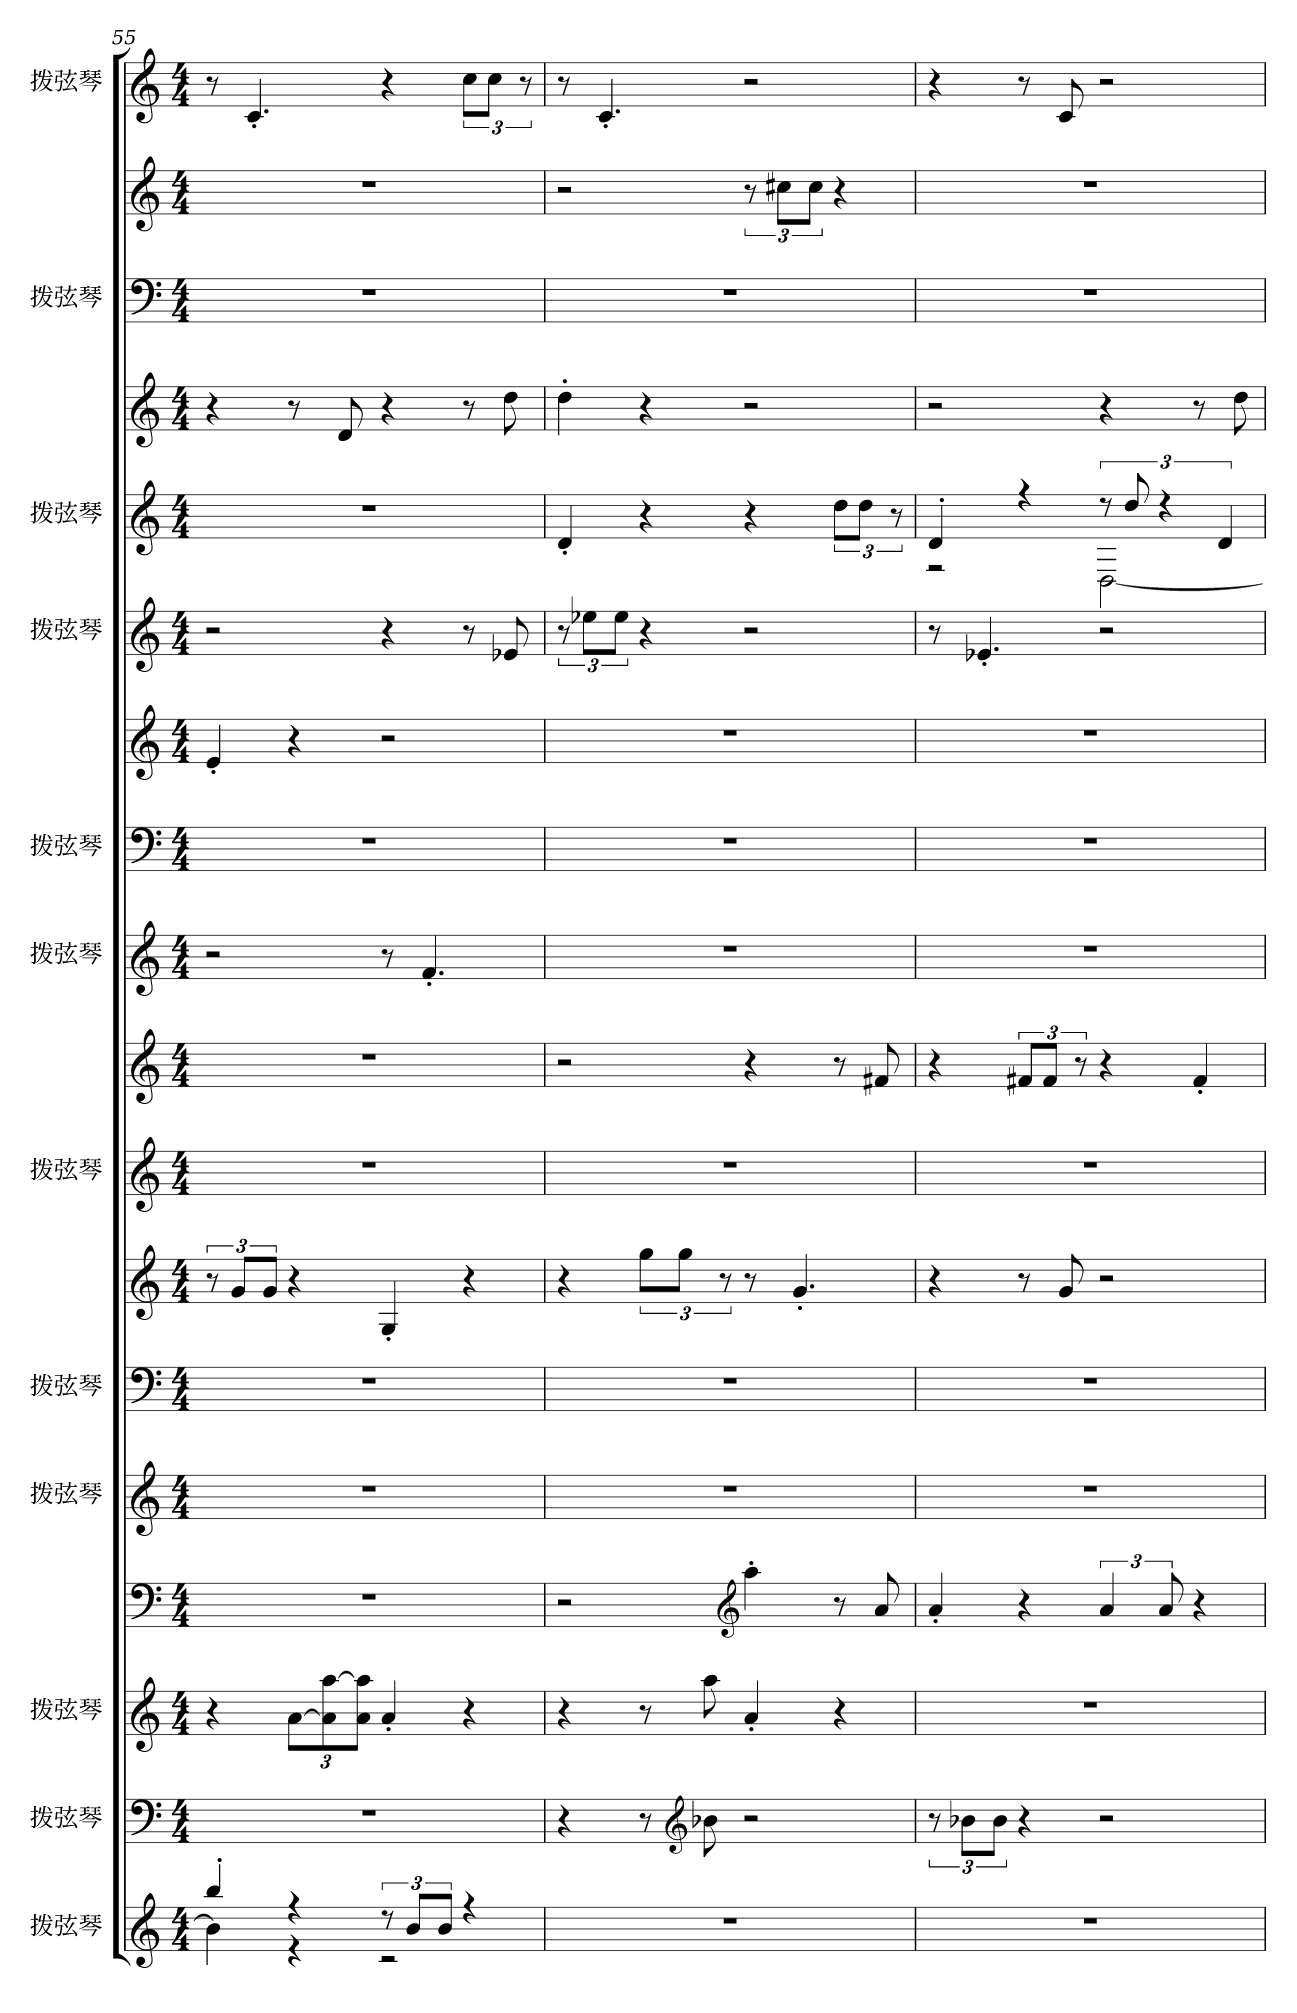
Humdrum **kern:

**kern	**kern	**kern	**kern	**kern	**kern	**kern	**kern	**kern	**kern	**kern	**kern	**kern	**kern	**kern	**kern	**kern	**kern
*part12	*part11	*part10	*part10	*part9	*part8	*part8	*part7	*part7	*part6	*part5	*part5	*part4	*part3	*part3	*part2	*part2	*part1
*staff18	*staff17	*staff16	*staff15	*staff14	*staff13	*staff12	*staff11	*staff10	*staff9	*staff8	*staff7	*staff6	*staff5	*staff4	*staff3	*staff2	*staff1
*I"拨弦琴	*I"拨弦琴	*I"拨弦琴	*	*I"拨弦琴	*I"拨弦琴	*	*I"拨弦琴	*	*I"拨弦琴	*I"拨弦琴	*	*I"拨弦琴	*I"拨弦琴	*	*I"拨弦琴	*	*I"拨弦琴
*clefG2	*clefF4	*clefG2	*clefF4	*clefG2	*clefF4	*clefG2	*clefG2	*clefG2	*clefG2	*clefF4	*clefG2	*clefG2	*clefG2	*clefG2	*clefF4	*clefG2	*clefG2
*k[]	*k[]	*k[]	*k[]	*k[]	*k[]	*k[]	*k[]	*k[]	*k[]	*k[]	*k[]	*k[]	*k[]	*k[]	*k[]	*k[]	*k[]
*M4/4	*M4/4	*M4/4	*M4/4	*M4/4	*M4/4	*M4/4	*M4/4	*M4/4	*M4/4	*M4/4	*M4/4	*M4/4	*M4/4	*M4/4	*M4/4	*M4/4	*M4/4
=55	=55	=55	=55	=55	=55	=55	=55	=55	=55	=55	=55	=55	=55	=55	=55	=55	=55
*^	*	*	*	*	*	*	*	*	*	*	*	*	*	*	*	*	*
4bb'/	4b\]	1r	4r	1r	1r	1r	12r	1r	1r	2r	1r	4e'/	2r	1r	4r	1r	1r	8r
.	.	.	.	.	.	.	12g/L	.	.	.	.	.	.	.	.	.	.	.
.	.	.	.	.	.	.	.	.	.	.	.	.	.	.	.	.	.	4.c'/
.	.	.	.	.	.	.	12g/J	.	.	.	.	.	.	.	.	.	.	.
*	*	*	*Xbrackettup	*	*	*	*	*	*	*	*	*	*	*	*	*	*	*
4r	4r	.	[12a\L	.	.	.	4r	.	.	.	.	4r	.	.	8r	.	.	.
.	.	.	12a\] [12aa\	.	.	.	.	.	.	.	.	.	.	.	.	.	.	.
.	.	.	.	.	.	.	.	.	.	.	.	.	.	.	8d/	.	.	.
.	.	.	12a\ 12aa\]J	.	.	.	.	.	.	.	.	.	.	.	.	.	.	.
12r	2r	.	4a'/	.	.	.	4G'/	.	.	8r	.	2r	4r	.	4r	.	.	4r
12b/L	.	.	.	.	.	.	.	.	.	.	.	.	.	.	.	.	.	.
.	.	.	.	.	.	.	.	.	.	4.f'/	.	.	.	.	.	.	.	.
12b/J	.	.	.	.	.	.	.	.	.	.	.	.	.	.	.	.	.	.
4r	.	.	4r	.	.	.	4r	.	.	.	.	.	8r	.	8r	.	.	12cc\L
.	.	.	.	.	.	.	.	.	.	.	.	.	.	.	.	.	.	12cc\J
.	.	.	.	.	.	.	.	.	.	.	.	.	8e-X/	.	8dd\	.	.	.
.	.	.	.	.	.	.	.	.	.	.	.	.	.	.	.	.	.	12r
*v	*v	*	*	*	*	*	*	*	*	*	*	*	*	*	*	*	*	*
=56	=56	=56	=56	=56	=56	=56	=56	=56	=56	=56	=56	=56	=56	=56	=56	=56	=56
1r	4r	4r	2r	1r	1r	4r	1r	2r	1r	1r	1r	12r	4d'/	4dd'\	1r	2r	8r
.	.	.	.	.	.	.	.	.	.	.	.	12ee-X\L	.	.	.	.	.
.	.	.	.	.	.	.	.	.	.	.	.	.	.	.	.	.	4.c'/
.	.	.	.	.	.	.	.	.	.	.	.	12ee-\J	.	.	.	.	.
.	8r	8r	.	.	.	12gg\L	.	.	.	.	.	4r	4r	4r	.	.	.
.	.	.	.	.	.	12gg\J	.	.	.	.	.	.	.	.	.	.	.
*	*clefG2	*	*	*	*	*	*	*	*	*	*	*	*	*	*	*	*
.	8b-X\	8aa\	.	.	.	.	.	.	.	.	.	.	.	.	.	.	.
.	.	.	.	.	.	12r	.	.	.	.	.	.	.	.	.	.	.
*	*	*	*clefG2	*	*	*	*	*	*	*	*	*	*	*	*	*	*
.	2r	4a'/	4aa'\	.	.	8r	.	4r	.	.	.	2r	4r	2r	.	12r	2r
.	.	.	.	.	.	.	.	.	.	.	.	.	.	.	.	12cc#X\L	.
.	.	.	.	.	.	4.g'/	.	.	.	.	.	.	.	.	.	.	.
.	.	.	.	.	.	.	.	.	.	.	.	.	.	.	.	12cc#\J	.
.	.	4r	8r	.	.	.	.	8r	.	.	.	.	12dd\L	.	.	4r	.
.	.	.	.	.	.	.	.	.	.	.	.	.	12dd\J	.	.	.	.
.	.	.	8a/	.	.	.	.	8f#X/	.	.	.	.	.	.	.	.	.
.	.	.	.	.	.	.	.	.	.	.	.	.	12r	.	.	.	.
!!LO:PB:g=z
=57	=57	=57	=57	=57	=57	=57	=57	=57	=57	=57	=57	=57	=57	=57	=57	=57	=57
*	*	*	*	*	*	*	*	*	*	*	*	*	*^	*	*	*	*
1r	12r	1r	4a'/	1r	1r	4r	1r	4r	1r	1r	1r	8r	4d'/	2r	2r	1r	1r	4r
.	12b-X\L	.	.	.	.	.	.	.	.	.	.	.	.	.	.	.	.	.
.	.	.	.	.	.	.	.	.	.	.	.	4.e-X'/	.	.	.	.	.	.
.	12b-\J	.	.	.	.	.	.	.	.	.	.	.	.	.	.	.	.	.
.	4r	.	4r	.	.	8r	.	12f#X/L	.	.	.	.	4r	.	.	.	.	8r
.	.	.	.	.	.	.	.	12f#/J	.	.	.	.	.	.	.	.	.	.
.	.	.	.	.	.	8g/	.	.	.	.	.	.	.	.	.	.	.	8c/
.	.	.	.	.	.	.	.	12r	.	.	.	.	.	.	.	.	.	.
.	2r	.	6a/	.	.	2r	.	4r	.	.	.	2r	12r	[2D\	4r	.	.	2r
.	.	.	.	.	.	.	.	.	.	.	.	.	12dd/	.	.	.	.	.
.	.	.	12a/	.	.	.	.	.	.	.	.	.	6r	.	.	.	.	.
.	.	.	4r	.	.	.	.	4f#'/	.	.	.	.	.	.	8r	.	.	.
.	.	.	.	.	.	.	.	.	.	.	.	.	6d/	.	.	.	.	.
.	.	.	.	.	.	.	.	.	.	.	.	.	.	.	8dd\	.	.	.
*	*	*	*	*	*	*	*	*	*	*	*	*	*v	*v	*	*	*	*
=	=	=	=	=	=	=	=	=	=	=	=	=	=	=	=	=	=
*-	*-	*-	*-	*-	*-	*-	*-	*-	*-	*-	*-	*-	*-	*-	*-	*-	*-
